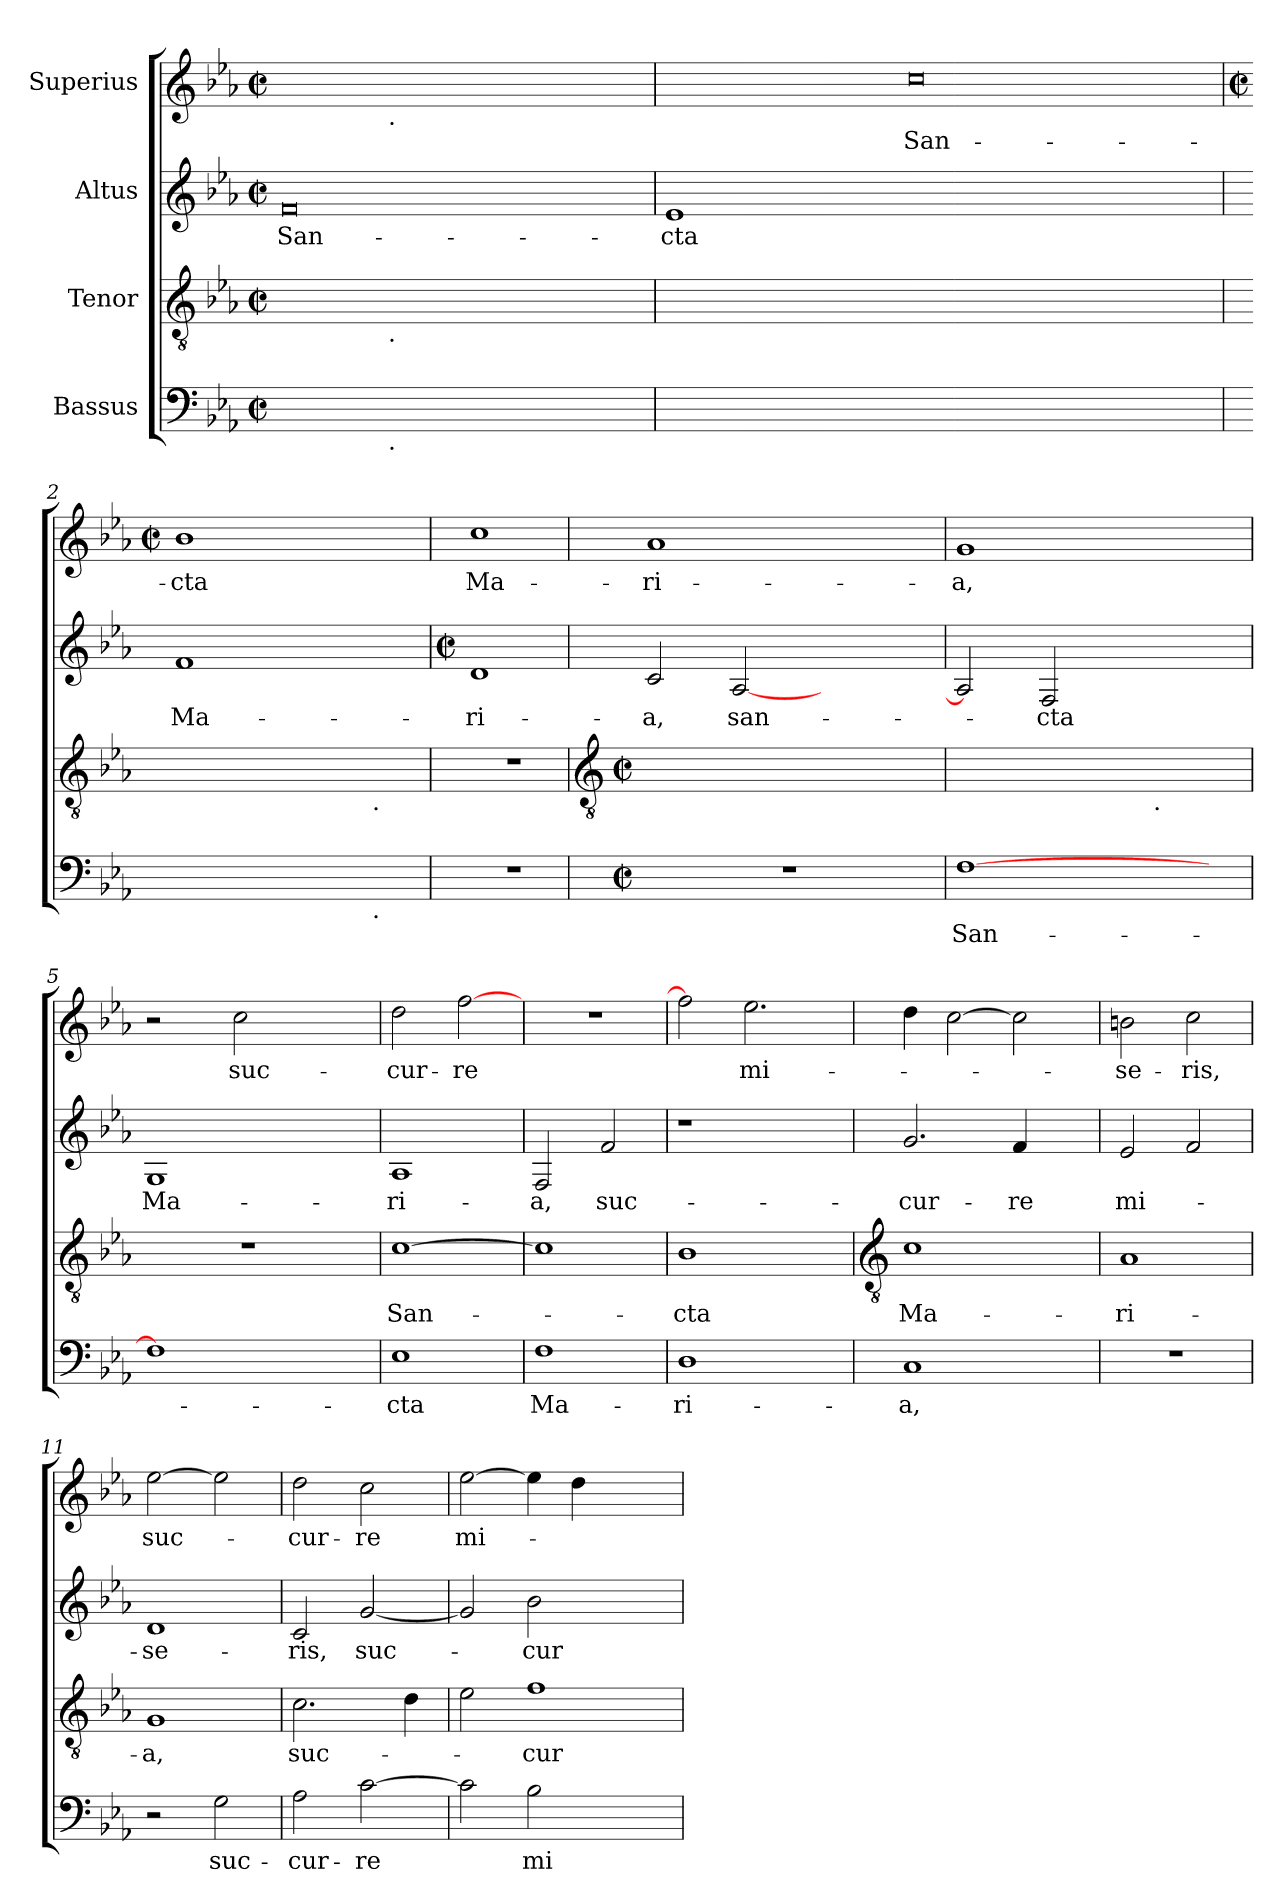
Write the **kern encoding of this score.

**kern	**text	**kern	**text	**kern	**text	**kern	**text
*part4	*part4	*part3	*part3	*part2	*part2	*part1	*part1
*staff4	*staff4	*staff3	*staff3	*staff2	*staff2	*staff1	*staff1
*I"Bassus	*	*I"Tenor	*	*I"Altus	*	*I"Superius	*
*clefF4	*	*clefGv2	*	*clefG2	*	*clefG2	*
*k[b-e-a-]	*	*k[b-e-a-]	*	*k[b-e-a-]	*	*k[b-e-a-]	*
*E-:	*	*E-:	*	*E-:	*	*E-:	*
*M2/2	*	*M2/2	*	*M2/2	*	*M2/2	*
*met(c|)	*	*met(c|)	*	*met(c|)	*	*met(c|)	*
=	=	=	=	=	=	=	=
!	!	!	!	!	!LO:LY:b	!	!
4ryy	.	4ryy	.	0f	San-	4ryy	.
4ryy	.	4ryy	.	.	.	4ryy	.
64ryy	.	64ryy	.	.	.	64ryy	.
64ryy	.	64ryy	.	.	.	64ryy	.
!	!	!	!	!	!	!LO:TX:b:t=.	!
!	!	!LO:TX:b:t=.	!	!	!	!	!
!LO:TX:b:t=.	!	!	!	!	!	!	!
64ryy	.	64ryy	.	.	.	64ryy	.
4ryy	.	4ryy	.	.	.	4ryy	.
4ryy	.	4ryy	.	.	.	4ryy	.
2ryy	.	2ryy	.	.	.	2ryy	.
4ryy	.	4ryy	.	.	.	4ryy	.
8ryy	.	8ryy	.	.	.	8ryy	.
16ryy	.	16ryy	.	.	.	16ryy	.
64ryy	.	64ryy	.	.	.	64ryy	.
=1	=1	=1	=1	=1	=1	=1	=1
!	!	!	!	!	!LO:LY:b	!	!
4ryy	.	4ryy	.	1e-	-cta	4ryy	.
4ryy	.	4ryy	.	.	.	4ryy	.
4ryy	.	4ryy	.	.	.	4ryy	.
64ryy	.	64ryy	.	.	.	64ryy	.
64ryy	.	64ryy	.	.	.	64ryy	.
64ryy	.	64ryy	.	.	.	64ryy	.
64ryy	.	64ryy	.	.	.	64ryy	.
64ryy	.	64ryy	.	.	.	64ryy	.
64ryy	.	64ryy	.	.	.	64ryy	.
64ryy	.	64ryy	.	.	.	64ryy	.
64ryy	.	64ryy	.	.	.	64ryy	.
64ryy	.	64ryy	.	.	.	64ryy	.
64ryy	.	64ryy	.	.	.	64ryy	.
64ryy	.	64ryy	.	.	.	64ryy	.
64ryy	.	64ryy	.	.	.	64ryy	.
64ryy	.	64ryy	.	.	.	64ryy	.
!	!	!	!	!	!	!	!LO:LY:b
4ryy	.	4ryy	.	.	.	0cc	San-
.	.	.	.	1ryy	.	.	.
1..ryy	.	1..ryy	.	.	.	.	.
.	.	.	.	2ryy	.	.	.
.	.	.	.	4ryy	.	.	.
.	.	.	.	8ryy	.	.	.
.	.	.	.	16ryy	.	.	.
.	.	.	.	64ryy	.	.	.
!!LO:LB:g=z
=2	=2	=2	=2	=2	=2	=2	=2
*	*	*	*	*	*	*M2/2	*
*	*	*	*	*	*	*met(c|)	*
!	!	!	!	!	!LO:LY:b	!	!LO:LY:b
4ryy	.	4ryy	.	1f	Ma-	1b-	-cta
4ryy	.	4ryy	.	.	.	.	.
64ryy	.	64ryy	.	.	.	.	.
64ryy	.	64ryy	.	.	.	.	.
64ryy	.	64ryy	.	.	.	.	.
64ryy	.	64ryy	.	.	.	.	.
64ryy	.	64ryy	.	.	.	.	.
64ryy	.	64ryy	.	.	.	.	.
64ryy	.	64ryy	.	.	.	.	.
64ryy	.	64ryy	.	.	.	.	.
64ryy	.	64ryy	.	.	.	.	.
64ryy	.	64ryy	.	.	.	.	.
64ryy	.	64ryy	.	.	.	.	.
64ryy	.	64ryy	.	.	.	.	.
64ryy	.	64ryy	.	.	.	.	.
64ryy	.	64ryy	.	.	.	.	.
!	!	!LO:TX:b:t=.	!	!	!	!	!
!LO:TX:b:t=.	!	!	!	!	!	!	!
64ryy	.	64ryy	.	.	.	.	.
4ryy	.	4ryy	.	.	.	.	.
64ryy	.	64ryy	.	.	.	.	.
!!LO:LB:g=z
=2A	=2A	=2A	=2A	=2A	=2A	=2A	=2A
*	*	*	*	*M2/2	*	*	*
*	*	*	*	*met(c|)	*	*	*
!	!	!	!	!	!LO:LY:b	!	!LO:LY:b
1r	.	1r	.	1d	-ri-	1cc	Ma-
!!LO:LB:g=z
=3A	=3A	=3A	=3A	=3A	=3A	=3A	=3A
*	*	*clefGv2	*	*	*	*	*
*M2/2	*	*M2/2	*	*	*	*	*
*met(c|)	*	*met(c|)	*	*	*	*	*
!	!	!	!	!	!LO:LY:b	!	!LO:LY:b
4ryy	.	4ryy	.	2c/	-a,	1a-	-ri-
4ryy	.	4ryy	.	.	.	.	.
!	!	!	!	!	!LO:LY:b	!	!
4ryy	.	4ryy	.	[2A-/	san-	.	.
64ryy	.	64ryy	.	.	.	.	.
1r	.	4ryy	.	.	.	.	.
.	.	.	.	2ryy	.	2ryy	.
.	.	2.ryy	.	.	.	.	.
.	.	.	.	4ryy	.	4ryy	.
.	.	.	.	64ryy	.	64ryy	.
=4A	=4A	=4A	=4A	=4A	=4A	=4A	=4A
!	!LO:LY:b	!	!	!	!	!	!LO:LY:b
[1F	San-	4ryy	.	2A-/]	.	1g	-a,
.	.	4ryy	.	.	.	.	.
!	!	!	!	!	!LO:LY:b	!	!
.	.	64ryy	.	2F/	-cta	.	.
.	.	64ryy	.	.	.	.	.
.	.	64ryy	.	.	.	.	.
.	.	64ryy	.	.	.	.	.
.	.	64ryy	.	.	.	.	.
.	.	64ryy	.	.	.	.	.
.	.	64ryy	.	.	.	.	.
.	.	64ryy	.	.	.	.	.
.	.	64ryy	.	.	.	.	.
.	.	64ryy	.	.	.	.	.
.	.	64ryy	.	.	.	.	.
.	.	64ryy	.	.	.	.	.
.	.	64ryy	.	.	.	.	.
.	.	64ryy	.	.	.	.	.
!	!	!LO:TX:b:t=.	!	!	!	!	!
.	.	64ryy	.	.	.	.	.
.	.	4ryy	.	.	.	.	.
.	.	4ryy	.	.	.	.	.
8...ryy	.	.	.	8...ryy	.	8...ryy	.
=5A	=5A	=5A	=5A	=5A	=5A	=5A	=5A
!	!	!	!	!	!LO:LY:b	!	!
1F]	.	4ryy	.	1G	Ma-	2r	.
.	.	4ryy	.	.	.	.	.
!	!	!	!	!	!	!	!LO:LY:b
.	.	64ryy	.	.	.	2cc\	suc-
.	.	1r	.	.	.	.	.
2ryy	.	.	.	2ryy	.	2ryy	.
64ryy	.	.	.	64ryy	.	64ryy	.
=6A	=6A	=6A	=6A	=6A	=6A	=6A	=6A
!	!LO:LY:b	!	!LO:LY:b	!	!LO:LY:b	!	!LO:LY:b
1E-	-cta	[1c	San-	1A-	-ri-	2dd\	-cur-
!	!	!	!	!	!	!	!LO:LY:b
.	.	.	.	.	.	[2ff\	-re
=7A	=7A	=7A	=7A	=7A	=7A	=7A	=7A
!	!LO:LY:b	!	!	!	!LO:LY:b	!	!
1F	Ma-	1c]	.	2F/	-a,	1r	.
!	!	!	!	!	!LO:LY:b	!	!
.	.	.	.	2f/	suc-	.	.
!!LO:LB:g=z
=8	=8	=8	=8	=8	=8	=8	=8
!	!LO:LY:b	!	!LO:LY:b	!	!	!	!
1D	-ri-	1B-	-cta	1r	.	2ff\]	.
!	!	!	!	!	!	!	!LO:LY:b
.	.	.	.	.	.	2.ee-\	mi-
4ryy	.	4ryy	.	4ryy	.	.	.
!!LO:LB:g=z
=9	=9	=9	=9	=9	=9	=9	=9
*	*	*clefGv2	*	*	*	*	*
!	!LO:LY:b	!	!LO:LY:b	!	!LO:LY:b	!	!
1C	-a,	1c	Ma-	2.g/	-cur-	4dd\	.
.	.	.	.	.	.	[2cc\	.
!	!	!	!	!	!LO:LY:b	!	!
.	.	.	.	4f/	-re	2cc\]	.
4ryy	.	4ryy	.	4ryy	.	.	.
=10	=10	=10	=10	=10	=10	=10	=10
!	!	!	!LO:LY:b	!	!LO:LY:b	!	!LO:LY:b
1r	.	1A-	-ri-	2e-/	mi-	2bn\	-se-
!	!	!	!	!	!	!	!LO:LY:b
.	.	.	.	2f/	.	2cc\	-ris,
=11	=11	=11	=11	=11	=11	=11	=11
!	!	!	!LO:LY:b	!	!LO:LY:b	!	!LO:LY:b
2r	.	1G	-a,	1d	-se-	[2ee-\	suc-
!	!LO:LY:b	!	!	!	!	!	!
2G\	suc-	.	.	.	.	2ee-\]	.
=12	=12	=12	=12	=12	=12	=12	=12
!	!LO:LY:b	!	!LO:LY:b	!	!LO:LY:b	!	!LO:LY:b
2A-\	-cur-	2.c\	suc-	2c/	-ris,	2dd\	-cur-
!	!LO:LY:b	!	!	!	!LO:LY:b	!	!LO:LY:b
[2c\	-re	.	.	[2g/	suc-	2cc\	-re
.	.	4d\	.	.	.	.	.
=13	=13	=13	=13	=13	=13	=13	=13
!	!	!	!	!	!	!	!LO:LY:b
2c\]	.	2e-\	.	2g/]	.	[2ee-\	mi-
!	!LO:LY:b	!	!LO:LY:b	!	!LO:LY:b	!	!
2B-\	mi-	1f	-cur-	2b-\	-cur-	4ee-\]	.
.	.	.	.	.	.	4dd\	.
2ryy	.	.	.	2ryy	.	2ryy	.
=	=	=	=	=	=	=	=
*-	*-	*-	*-	*-	*-	*-	*-
